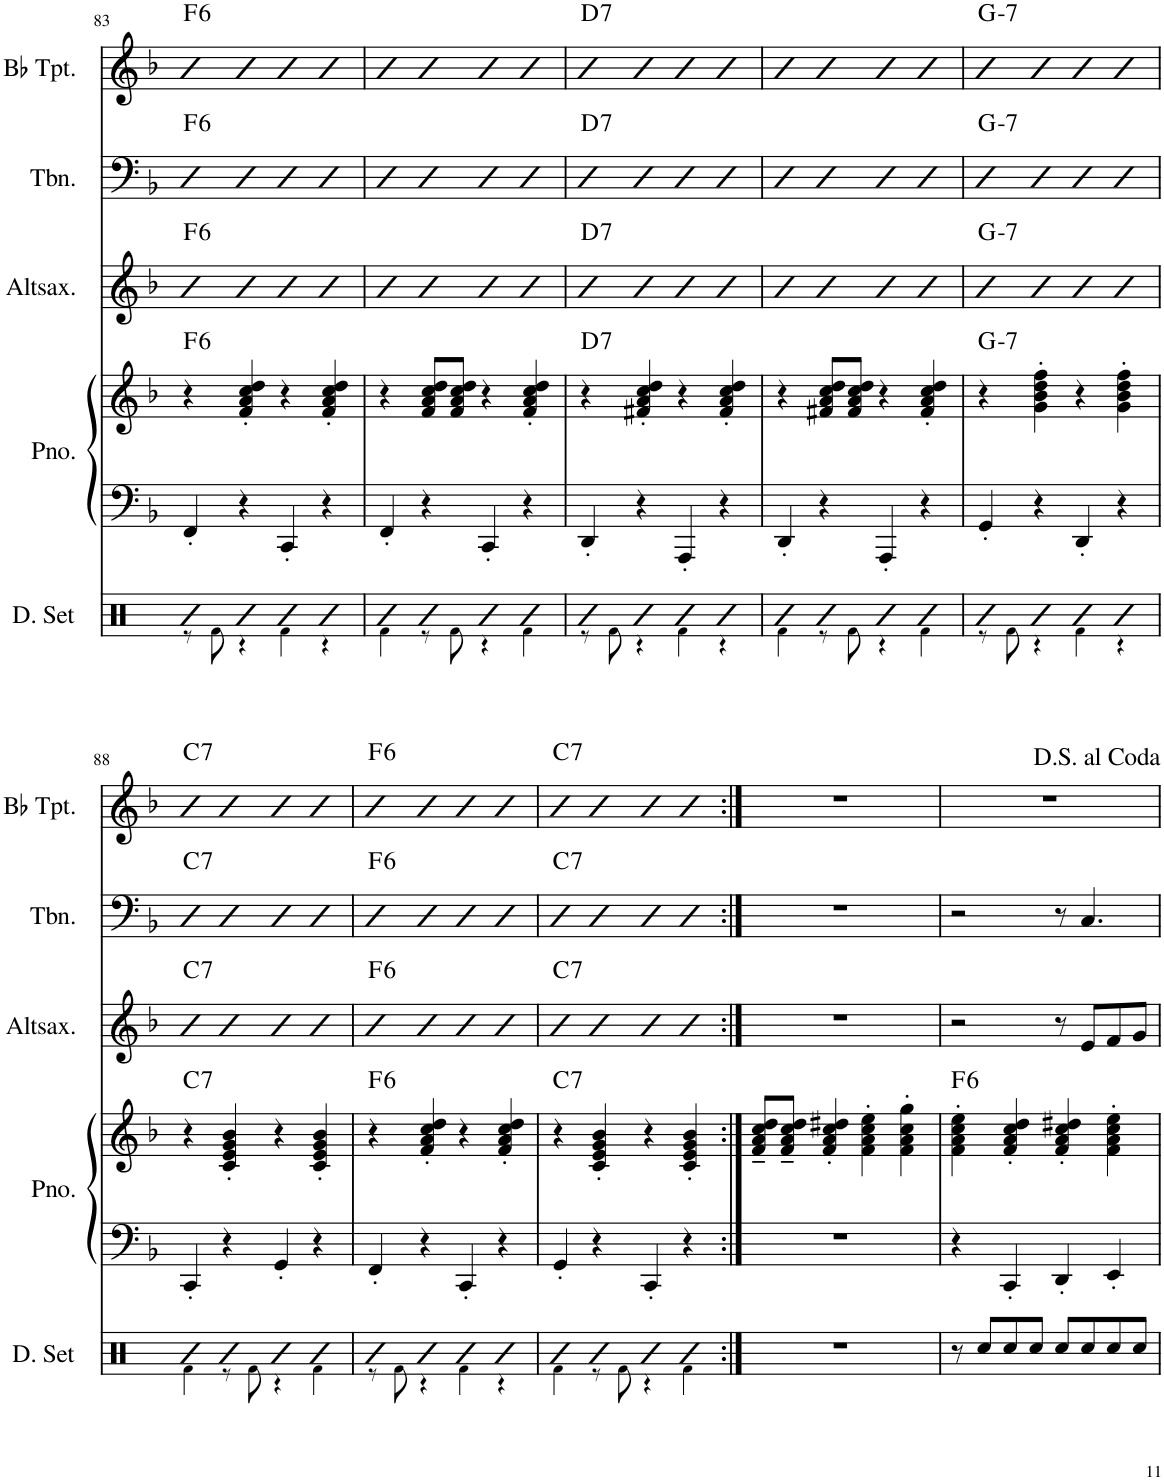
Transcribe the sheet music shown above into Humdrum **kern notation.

**kern	**kern	**kern	**harte	**kern	**harte	**kern	**harte	**kern	**harte	**kern	**harte	**kern	**harte	**kern	**harte
*part8	*part7	*part7	*part7	*part6	*part6	*part5	*part5	*part4	*part4	*part3	*part3	*part2	*part2	*part1	*part1
*staff9	*staff8	*staff7	*	*staff6	*	*staff5	*	*staff4	*	*staff3	*	*staff2	*	*staff1	*
*I"Drumset	*I"Piano	*	*	*I"Tuba	*	*I"Tenorsaxofon	*	*I"Altsaxofon	*	*I"Bb Clarinet	*	*I"Trombone	*	*I"Bb Trumpet	*
*I'D. Set	*I'Pno.	*	*	*I'Tba.	*	*I'Ten-sax.	*	*I'Altsax.	*	*I'Bb Cl.	*	*I'Tbn.	*	*I'Bb Tpt.	*
!!LO:PB:g=z
*clefX	*clefF4	*clefG2	*	*clefF4	*	*clefGv2	*	*clefG2	*	*clefG2	*	*clefF4	*	*clefG2	*
*	*	*	*	*	*	*Trd8c14	*	*Trd5c9	*	*Trd1c2	*	*	*	*Trd1c2	*
*k[]	*k[b-]	*k[b-]	*	*k[b-]	*	*k[b-]	*	*k[b-]	*	*k[b-]	*	*k[b-]	*	*k[b-]	*
*M4/4	*M4/4	*M4/4	*	*M4/4	*	*M4/4	*	*M4/4	*	*M4/4	*	*M4/4	*	*M4/4	*
=83	=83	=83	=83	=83	=83	=83	=83	=83	=83	=83	=83	=83	=83	=83	=83
*^	*	*	*	*	*	*	*	*	*	*	*	*	*	*	*
!	!	!	!	!LO:H:kt=6	!	!LO:H:kt=6	!	!LO:H:kt=6	!	!LO:H:kt=6	!	!LO:H:kt=6	!	!LO:H:kt=6	!	!LO:H:kt=6
4R	8r	4FF'/	4r	F:maj6	4FF	F:maj6	4a	F:maj6	4a	F:maj6	4a	F:maj6	4a	F:maj6	4a	F:maj6
.	8Rf!\	.	.	.	.	.	.	.	.	.	.	.	.	.	.	.
4R	4r	4r	4f/' 4a/' 4cc/' 4dd/'	.	4CC	.	4a	.	4a	.	4a	.	4a	.	4a	.
4R	4Rf!\	4CC'/	4r	.	4FF	.	4a	.	4a	.	4a	.	4a	.	4a	.
4R	4r	4r	4f/' 4a/' 4cc/' 4dd/'	.	4AA	.	4a	.	4a	.	4a	.	4a	.	4a	.
=84	=84	=84	=84	=84	=84	=84	=84	=84	=84	=84	=84	=84	=84	=84	=84	=84
4R	4Rf!\	4FF'/	4r	.	4C	.	4a	.	4a	.	4a	.	4a	.	4a	.
4R	8r	4r	8f/ 8a/ 8cc/ 8dd/L	.	4BB-	.	4a	.	4a	.	4a	.	4a	.	4a	.
.	8Rf!\	.	8f/ 8a/ 8cc/ 8dd/J	.	.	.	.	.	.	.	.	.	.	.	.	.
4R	4r	4CC'/	4r	.	4AA	.	4a	.	4a	.	4a	.	4a	.	4a	.
4R	4Rf!\	4r	4f/' 4a/' 4cc/' 4dd/'	.	4GG	.	4a	.	4a	.	4a	.	4a	.	4a	.
=85	=85	=85	=85	=85	=85	=85	=85	=85	=85	=85	=85	=85	=85	=85	=85	=85
!	!	!	!	!LO:H:kt=7	!	!LO:H:kt=7	!	!LO:H:kt=7	!	!LO:H:kt=7	!	!LO:H:kt=7	!	!LO:H:kt=7	!	!LO:H:kt=7
4R	8r	4DD'/	4r	D:7	4FF#X	D:7	4a	D:7	4a	D:7	4a	D:7	4a	D:7	4a	D:7
.	8Rf!\	.	.	.	.	.	.	.	.	.	.	.	.	.	.	.
4R	4r	4r	4f#X/' 4a/' 4cc/' 4dd/'	.	4DD	.	4a	.	4a	.	4a	.	4a	.	4a	.
4R	4Rf!\	4AAA'/	4r	.	4FF#	.	4a	.	4a	.	4a	.	4a	.	4a	.
4R	4r	4r	4f#/' 4a/' 4cc/' 4dd/'	.	4CC#X	.	4a	.	4a	.	4a	.	4a	.	4a	.
=86	=86	=86	=86	=86	=86	=86	=86	=86	=86	=86	=86	=86	=86	=86	=86	=86
4R	4Rf!\	4DD'/	4r	.	4DD	.	4a	.	4a	.	4a	.	4a	.	4a	.
4R	8r	4r	8f#X/ 8a/ 8cc/ 8dd/L	.	4FF#X	.	4a	.	4a	.	4a	.	4a	.	4a	.
.	8Rf!\	.	8f#/ 8a/ 8cc/ 8dd/J	.	.	.	.	.	.	.	.	.	.	.	.	.
4R	4r	4AAA'/	4r	.	4AA	.	4a	.	4a	.	4a	.	4a	.	4a	.
4R	4Rf!\	4r	4f#/' 4a/' 4cc/' 4dd/'	.	4FF#	.	4a	.	4a	.	4a	.	4a	.	4a	.
=87	=87	=87	=87	=87	=87	=87	=87	=87	=87	=87	=87	=87	=87	=87	=87	=87
!	!	!	!	!LO:H:kt=7	!	!LO:H:kt=7	!	!LO:H:kt=7	!	!LO:H:kt=7	!	!LO:H:kt=7	!	!LO:H:kt=7	!	!LO:H:kt=7
4R	8r	4GG'/	4r	G:min7	4GG	G:min7	4a	G:min7	4a	G:min7	4a	G:min7	4a	G:min7	4a	G:min7
.	8Rf!\	.	.	.	.	.	.	.	.	.	.	.	.	.	.	.
4R	4r	4r	4g\' 4b-\' 4dd\' 4ff\'	.	4BBB-	.	4a	.	4a	.	4a	.	4a	.	4a	.
4R	4Rf!\	4DD'/	4r	.	4DD	.	4a	.	4a	.	4a	.	4a	.	4a	.
4R	4r	4r	4g\' 4b-\' 4dd\' 4ff\'	.	4GG	.	4a	.	4a	.	4a	.	4a	.	4a	.
!!LO:LB:g=z
=88	=88	=88	=88	=88	=88	=88	=88	=88	=88	=88	=88	=88	=88	=88	=88	=88
!	!	!	!	!LO:H:kt=7	!	!LO:H:kt=7	!	!LO:H:kt=7	!	!LO:H:kt=7	!	!LO:H:kt=7	!	!LO:H:kt=7	!	!LO:H:kt=7
4R	4Rf!\	4CC'/	4r	C:7	4C	C:7	4a	C:7	4a	C:7	4a	C:7	4a	C:7	4a	C:7
4R	8r	4r	4c/' 4e/' 4g/' 4b-/'	.	4BB-	.	4a	.	4a	.	4a	.	4a	.	4a	.
.	8Rf!\	.	.	.	.	.	.	.	.	.	.	.	.	.	.	.
4R	4r	4GG'/	4r	.	4AA	.	4a	.	4a	.	4a	.	4a	.	4a	.
4R	4Rf!\	4r	4c/' 4e/' 4g/' 4b-/'	.	4GG	.	4a	.	4a	.	4a	.	4a	.	4a	.
=89	=89	=89	=89	=89	=89	=89	=89	=89	=89	=89	=89	=89	=89	=89	=89	=89
!	!	!	!	!LO:H:kt=6	!	!LO:H:kt=6	!	!LO:H:kt=6	!	!LO:H:kt=6	!	!LO:H:kt=6	!	!LO:H:kt=6	!	!LO:H:kt=6
4R	8r	4FF'/	4r	F:maj6	4FF	F:maj6	4a	F:maj6	4a	F:maj6	4a	F:maj6	4a	F:maj6	4a	F:maj6
.	8Rf!\	.	.	.	.	.	.	.	.	.	.	.	.	.	.	.
4R	4r	4r	4f/' 4a/' 4cc/' 4dd/'	.	4GG	.	4a	.	4a	.	4a	.	4a	.	4a	.
4R	4Rf!\	4CC'/	4r	.	4AA	.	4a	.	4a	.	4a	.	4a	.	4a	.
4R	4r	4r	4f/' 4a/' 4cc/' 4dd/'	.	4BB-	.	4a	.	4a	.	4a	.	4a	.	4a	.
=90	=90	=90	=90	=90	=90	=90	=90	=90	=90	=90	=90	=90	=90	=90	=90	=90
!	!	!	!	!LO:H:kt=7	!	!LO:H:kt=7	!	!LO:H:kt=7	!	!LO:H:kt=7	!	!LO:H:kt=7	!	!LO:H:kt=7	!	!LO:H:kt=7
4R	4Rf!\	4GG'/	4r	C:7	4C	C:7	4a	C:7	4a	C:7	4a	C:7	4D	C:7	4a	C:7
4R	8r	4r	4c/' 4e/' 4g/' 4b-/'	.	4CC	.	4a	.	4a	.	4a	.	4D	.	4a	.
.	8Rf!\	.	.	.	.	.	.	.	.	.	.	.	.	.	.	.
4R	4r	4CC'/	4r	.	4DD	.	4a	.	4a	.	4a	.	4D	.	4a	.
4R	4Rf!\	4r	4c/' 4e/' 4g/' 4b-/'	.	4EE	.	4a	.	4a	.	4a	.	4D	.	4a	.
*v	*v	*	*	*	*	*	*	*	*	*	*	*	*	*	*	*
=91:|!	=91:|!	=91:|!	=91:|!	=91:|!	=91:|!	=91:|!	=91:|!	=91:|!	=91:|!	=91:|!	=91:|!	=91:|!	=91:|!	=91:|!	=91:|!
1r	1r	8f/~ 8a/~ 8cc/~ 8dd/~L	.	1r	.	1r	.	1r	.	1r	.	1r	.	1r	.
.	.	8f/~ 8a/~ 8cc/~ 8dd/~J	.	.	.	.	.	.	.	.	.	.	.	.	.
.	.	4f/' 4a/' 4cc/' 4dd#X/'	.	.	.	.	.	.	.	.	.	.	.	.	.
.	.	4f\' 4a\' 4cc\' 4ee\'	.	.	.	.	.	.	.	.	.	.	.	.	.
.	.	4f\' 4a\' 4cc\' 4gg\'	.	.	.	.	.	.	.	.	.	.	.	.	.
=92	=92	=92	=92	=92	=92	=92	=92	=92	=92	=92	=92	=92	=92	=92	=92
!	!	!	!LO:H:kt=6	!	!	!	!	!	!	!	!	!	!	!	!
8r	4r	4f\' 4a\' 4cc\' 4ee\'	F:maj6	4r	.	2r	.	2r	.	2r	.	2r	.	1r	.
8Rcc/L	.	.	.	.	.	.	.	.	.	.	.	.	.	.	.
8Rcc/	4CC'/	4f/' 4a/' 4cc/' 4dd/'	.	4CC	.	.	.	.	.	.	.	.	.	.	.
8Rcc/J	.	.	.	.	.	.	.	.	.	.	.	.	.	.	.
8Rcc/L	4DD'/	4f/' 4a/' 4cc/' 4dd#X/'	.	4DD	.	8r	.	8r	.	8r	.	8r	.	.	.
8Rcc/	.	.	.	.	.	8e	.	8e/L	.	8e	.	4.C/	.	.	.
8Rcc/	4EE'/	4f\' 4a\' 4cc\' 4ee\'	.	4EE	.	8f\L	.	8f/	.	8f/L	.	.	.	.	.
8Rcc/J	.	.	.	.	.	8g\J	.	8g/J	.	8g/J	.	.	.	.	.
=	=	=	=	=	=	=	=	=	=	=	=	=	=	=	=
*-	*-	*-	*-	*-	*-	*-	*-	*-	*-	*-	*-	*-	*-	*-	*-
